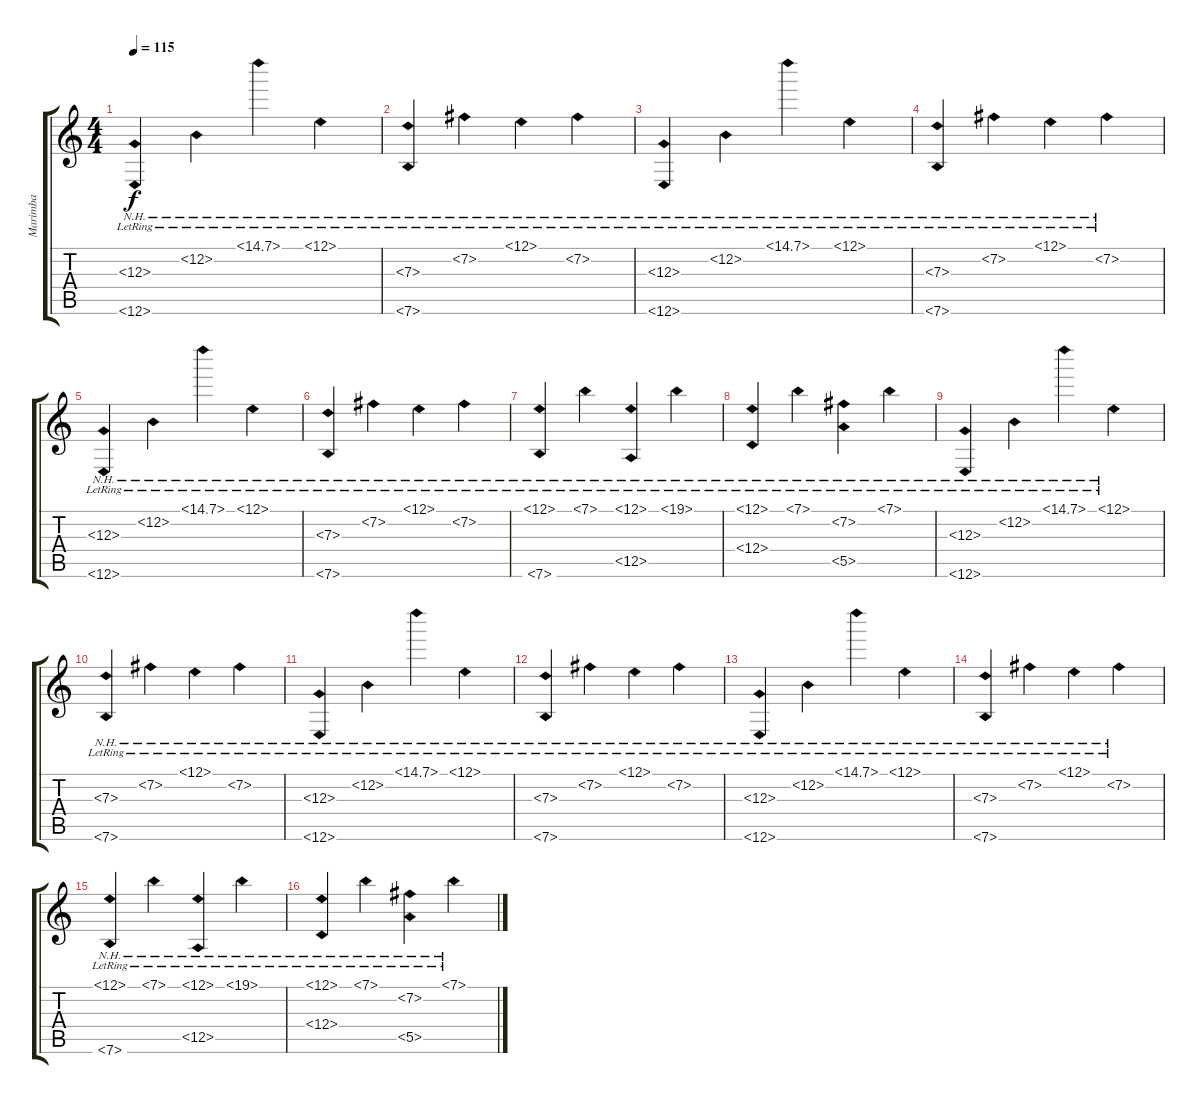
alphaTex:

\track ("Marimba" "Marimba") {instrument marimba}
\staff {score tabs}
\tuning (E4 B3 G3 D3 A2 E2) {hide}
\ts (4 4)
\tempo 115
\clef g2
\ks c
(12.3{nh lr} 12.6{nh lr}).4{dy f} 12.2{nh lr}.4 15.1{nh lr}.4 12.1{nh lr}.4 |
(7.3{nh lr} 7.6{nh lr}).4 7.2{nh lr}.4 12.1{nh lr}.4 7.2{nh lr}.4 |
(12.3{nh lr} 12.6{nh lr}).4 12.2{nh lr}.4 15.1{nh lr}.4 12.1{nh lr}.4 |
(7.3{nh lr} 7.6{nh lr}).4 7.2{nh lr}.4 12.1{nh lr}.4 7.2{nh lr}.4 |
(12.3{nh lr} 12.6{nh lr}).4 12.2{nh lr}.4 15.1{nh lr}.4 12.1{nh lr}.4 |
(7.3{nh lr} 7.6{nh lr}).4 7.2{nh lr}.4 12.1{nh lr}.4 7.2{nh lr}.4 |
(12.1{nh lr} 7.6{nh lr}).4 7.1{nh lr}.4 (12.1{nh lr} 12.5{nh lr}).4 19.1{nh lr}.4 |
(12.1{nh lr} 12.4{nh lr}).4 7.1{nh lr}.4 (7.2{nh lr} 5.5{nh lr}).4 7.1{nh lr}.4 |
(12.3{nh lr} 12.6{nh lr}).4 12.2{nh lr}.4 15.1{nh lr}.4 12.1{nh lr}.4 |
(7.3{nh lr} 7.6{nh lr}).4 7.2{nh lr}.4 12.1{nh lr}.4 7.2{nh lr}.4 |
(12.3{nh lr} 12.6{nh lr}).4 12.2{nh lr}.4 15.1{nh lr}.4 12.1{nh lr}.4 |
(7.3{nh lr} 7.6{nh lr}).4 7.2{nh lr}.4 12.1{nh lr}.4 7.2{nh lr}.4 |
(12.3{nh lr} 12.6{nh lr}).4 12.2{nh lr}.4 15.1{nh lr}.4 12.1{nh lr}.4 |
(7.3{nh lr} 7.6{nh lr}).4 7.2{nh lr}.4 12.1{nh lr}.4 7.2{nh lr}.4 |
(12.1{nh lr} 7.6{nh lr}).4 7.1{nh lr}.4 (12.1{nh lr} 12.5{nh lr}).4 19.1{nh lr}.4 |
(12.1{nh lr} 12.4{nh lr}).4 7.1{nh lr}.4 (7.2{nh lr} 5.5{nh lr}).4 7.1{nh lr}.4
